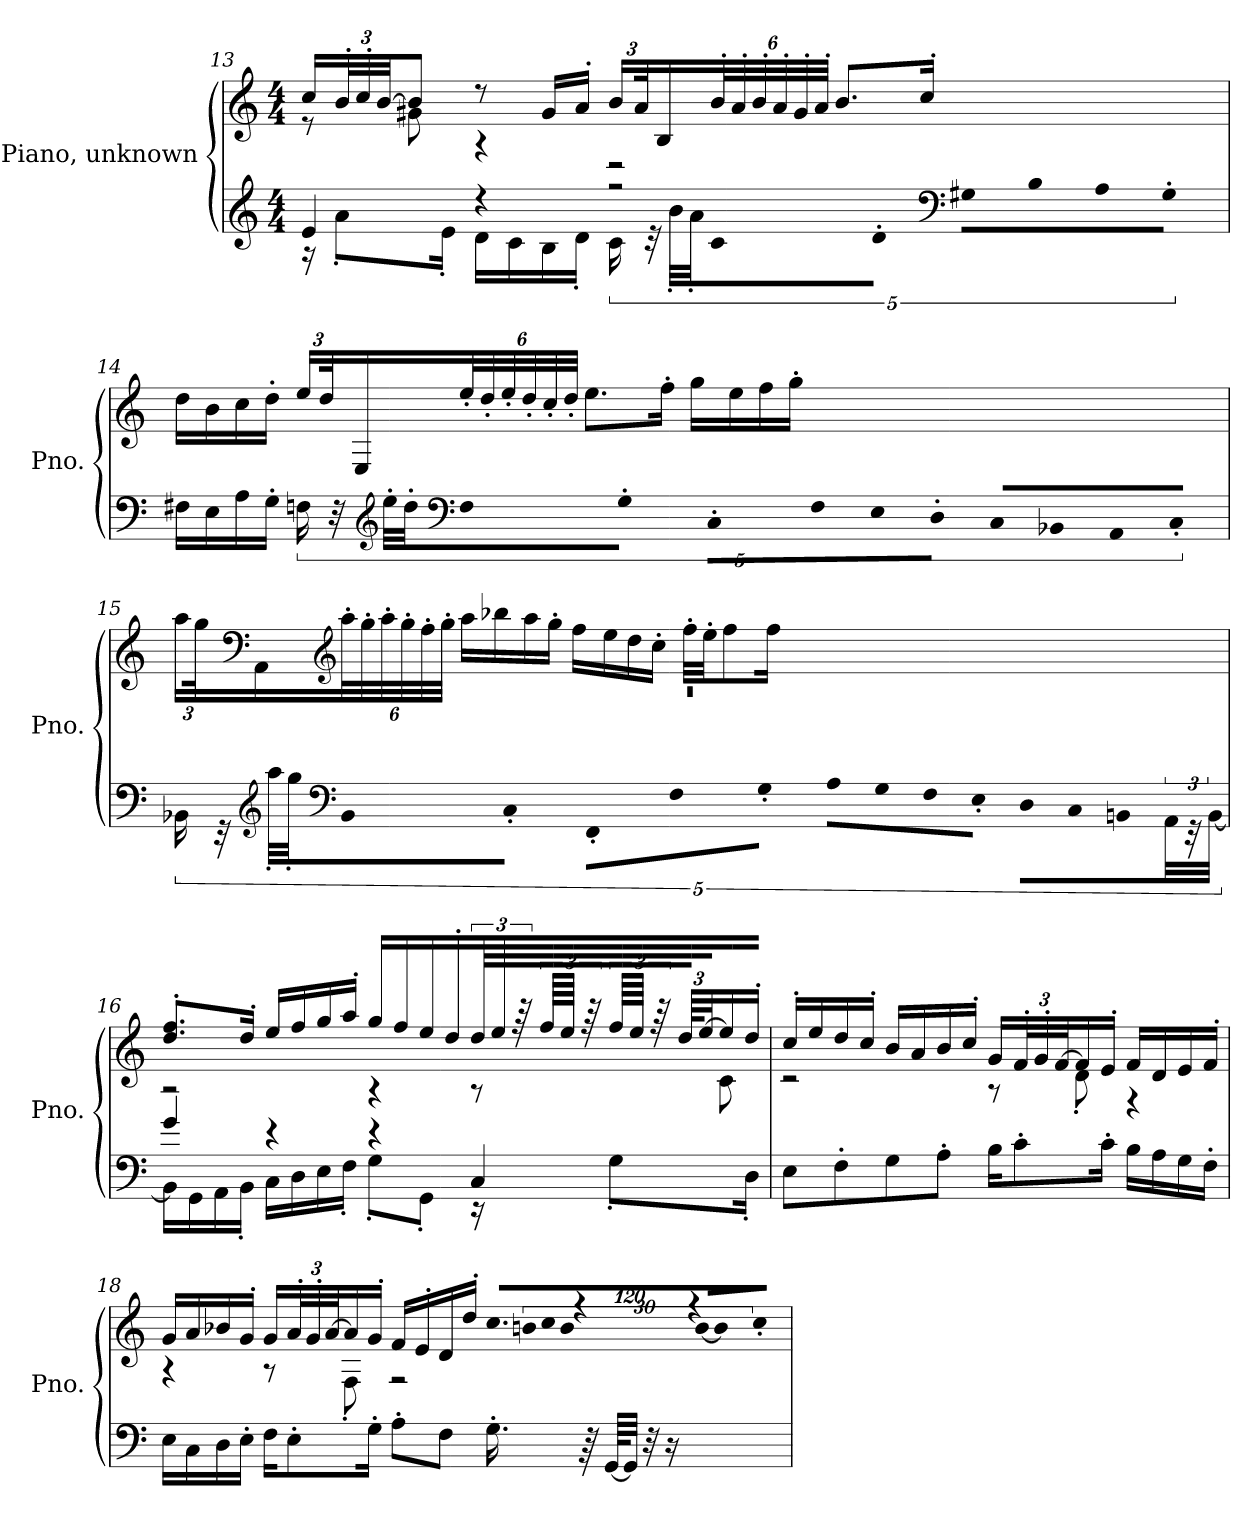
**kern	**kern
*part1	*part1
*staff2	*staff1
*I"Piano, unknown	*
*I'Pno.	*
!!LO:LB:g=z
*clefG2	*clefG2
*k[]	*k[]
*M4/4	*M4/4
=13	=13
*^	*^
4e/	16r	16cc/LL	8r
*	*	*Xbrackettup	*
.	8a'\L	48b'/L	.
.	.	48cc'/	.
.	.	[48b/JJ	.
.	.	8b/J]	8g#X\
.	16e'\Jk	.	.
4r	16d\LL	8r	4r
.	16c\	.	.
.	16B\	16g#/LL	.
.	16d'\JJ	16a'/JJ	.
2r	20c\	24b/LL	2r
.	.	48a/K	.
.	40r	.	.
.	.	16B/	.
.	40b'\LLL	.	.
.	40a'\J	.	.
.	16c\	48b'/L	.
.	.	48a'/	.
.	.	48b'/	.
.	16d'\JJ	48a'/	.
.	.	48g#'/	.
.	.	48a'/JJJ	.
*clefF4	*	*	*
.	16G#X\LL	8.b/L	.
.	16B\	.	.
.	16A\	.	.
.	16G#'\JJ	16cc'/Jk	.
*v	*v	*	*
*	*v	*v
!!LO:LB:g=z
=14	=14
16F#X\LL	16dd\LL
16E\	16b\
16A\	16cc\
16G'\JJ	16dd'\JJ
20Fn\	24ee/LL
.	48dd/K
40r	.
.	16E/
*clefG2	*
40ee'\LLL	.
40dd'\J	.
*clefF4	*
16F\	48ee'/L
.	48dd'/
.	48ee'/
16G'\JJ	48dd'/
.	48cc'/
.	48dd'/JJJ
16C'\LL	8.ee\L
16F\	.
16E\	.
16D'\JJ	16ff'\Jk
16C/LL	16gg\LL
16BB-X/	16ee\
16AA/	16ff\
16C'/JJ	16gg'\JJ
!!LO:PB:g=z
=15	=15
*^	*
1r	20BB-X\	24aa\LL
.	.	48gg\K
.	40r	.
*	*	*clefF4
.	.	16AA\
*clefG2	*	*
.	40aa'\LLL	.
.	40gg'\J	.
*clefF4	*	*clefG2
.	16BB-\	48aa'\L
.	.	48gg'\
.	.	48aa'\
.	16C'\JJ	48gg'\
.	.	48ff'\
.	.	48gg'\JJJ
.	8FF'\L	16aa\LL
.	.	16bb-X\
.	16F\L	16aa\
.	16G'\JJ	16gg'\JJ
.	16A\LL	16ff\LL
.	16G\	16ee\
.	16F\	16dd\
.	16E'\JJ	16cc'\JJ
.	16D\LL	32ff'\LLL
.	.	32ee'\JJ
.	16C\	8ff\
.	16BBn\	.
.	48AA\JJk	16ff\Jk
.	48r	.
.	[48BB\	.
!!LO:LB:g=z
=16	=16	=16
*	*	*^
4g/	16BB\LL]	8.dd/' 8.ff/'L	2r
.	16GG\	.	.
.	16AA\	.	.
.	16BB'\JJ	16dd'/Jk	.
4r	16C\LL	16ee/LL	.
.	16D\	16ff/	.
.	16E\	16gg/	.
.	16F'\JJ	16aa'/JJ	.
4r	8G'\L	16gg/LL	4r
.	.	16ff/	.
.	8GG'\J	16ee/	.
.	.	16dd'/	.
*	*	*brackettup	*
4C/	16r	96dd/LL	8r
.	.	96ee/JJJJ	.
.	.	96r	.
.	.	96ff/LLLL	.
.	.	96ee/JJJJ	.
.	.	96r	.
.	8G'\L	96ff/LLLL	.
.	.	96ee/JJJJ	.
.	.	96r	.
*	*	*Xbrackettup	*
.	.	96dd/KLLL	.
.	.	[48ee/J	.
.	.	16ee/]	8c\
.	16D'\Jk	16dd'/JJ	.
*v	*v	*	*
=17	=17	=17
8E\L	16cc'/LL	2r
.	16ee/	.
8F'\	16dd/	.
.	16cc'/JJ	.
8G\	16b/LL	.
.	16a/	.
8A'\J	16b/	.
.	16cc'/JJ	.
16B\KL	16g/LL	8r
8c'\	48f'/L	.
.	48g'/	.
.	[48f/J	.
.	16f/]	8d'\
16c'\Jk	16e'/JJ	.
16B\LL	16f/LL	4r
16A\	16d/	.
16G\	16e/	.
16F'\JJ	16f'/JJ	.
!!LO:LB:g=z	!!
=18	=18	=18
16E\LL	16g/LL	4r
16C\	16a/	.
16D\	16b-X/	.
16E'\JJ	16g'/JJ	.
16F\KL	16g/LL	8r
8E'\	48a'/L	.
.	48g'/	.
.	[48a/J	.
.	16a/]	8F'\
16G'\Jk	16g'/JJ	.
8A'\L	16f/LL	2r
.	16e'/	.
8F\J	16d/	.
.	16dd'/JJ	.
*	*brackettup	*
!	!LO:N:vis=32.	!
16.G'\	1920%103cc/LLL	.
!	!LO:N:vis=64	!
.	960%17bn/L	.
!	!LO:N:vis=256	!
.	1920%17cc/L	.
!	!LO:N:vis=256	!
.	1920%17b/JJJJJ	.
!	!LO:N:vis=64	!
.	960%17r	.
64r	.	.
.	1920ryy	.
!	!LO:N:vis=128	!
.	1920%17r	.
[64GG/KLLL	.	.
!	!LO:N:vis=256	!
.	[1920%17b/KKKLL	.
32GG/JJJ]	16b/]	.
32r	.	.
16r	16cc'/JJ	.
*	*v	*v
=	=
*-	*-
